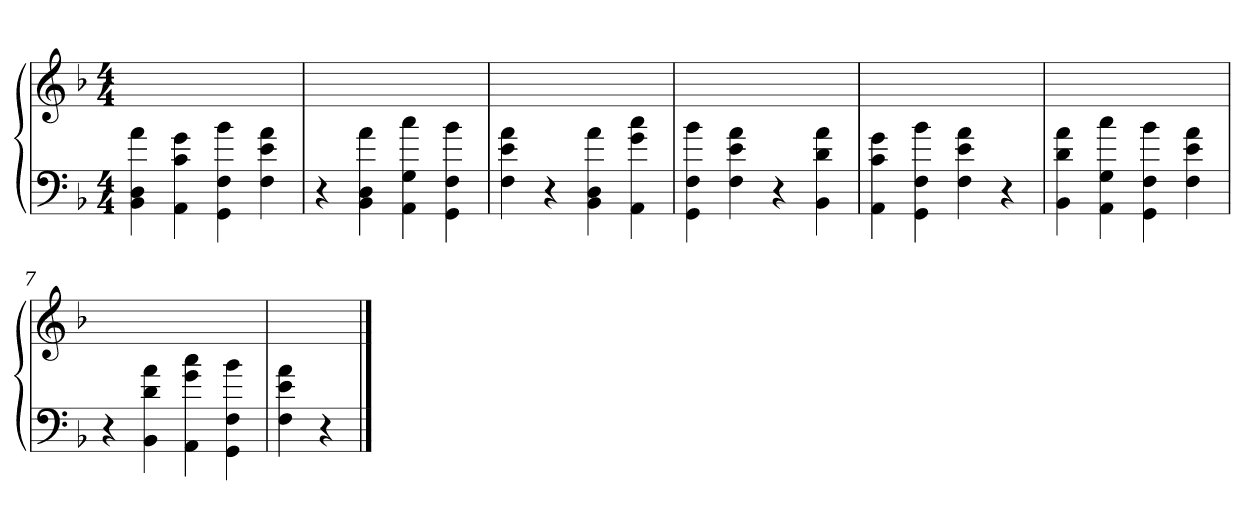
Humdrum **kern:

**kern	**kern
*part2	*part1
*staff2	*staff1
*clefF4	*clefG2
*k[b-]	*k[b-]
*F:	*F:
*M4/4	*M4/4
*MM60	*MM60
=1	=1
4BB- 4D 4a	1ryy
4AA 4c 4g	.
4GG 4F 4b-	.
4F 4e 4a	.
=2	=2
4r	1ryy
4BB- 4D 4a	.
4AA 4G 4cc	.
4GG 4F 4b-	.
=3	=3
4F 4e 4a	1ryy
4r	.
4BB- 4D 4a	.
4AA 4g 4cc	.
=4	=4
4GG 4F 4b-	1ryy
4F 4e 4a	.
4r	.
4BB- 4d 4a	.
=5	=5
4AA 4c 4g	1ryy
4GG 4F 4b-	.
4F 4e 4a	.
4r	.
=6	=6
4BB- 4d 4a	1ryy
4AA 4G 4cc	.
4GG 4F 4b-	.
4F 4e 4a	.
=7	=7
4r	1ryy
4BB- 4d 4a	.
4AA 4g 4cc	.
4GG 4F 4b-	.
=8	=8
4F 4e 4a	2ryy
4r	.
==	==
*-	*-
